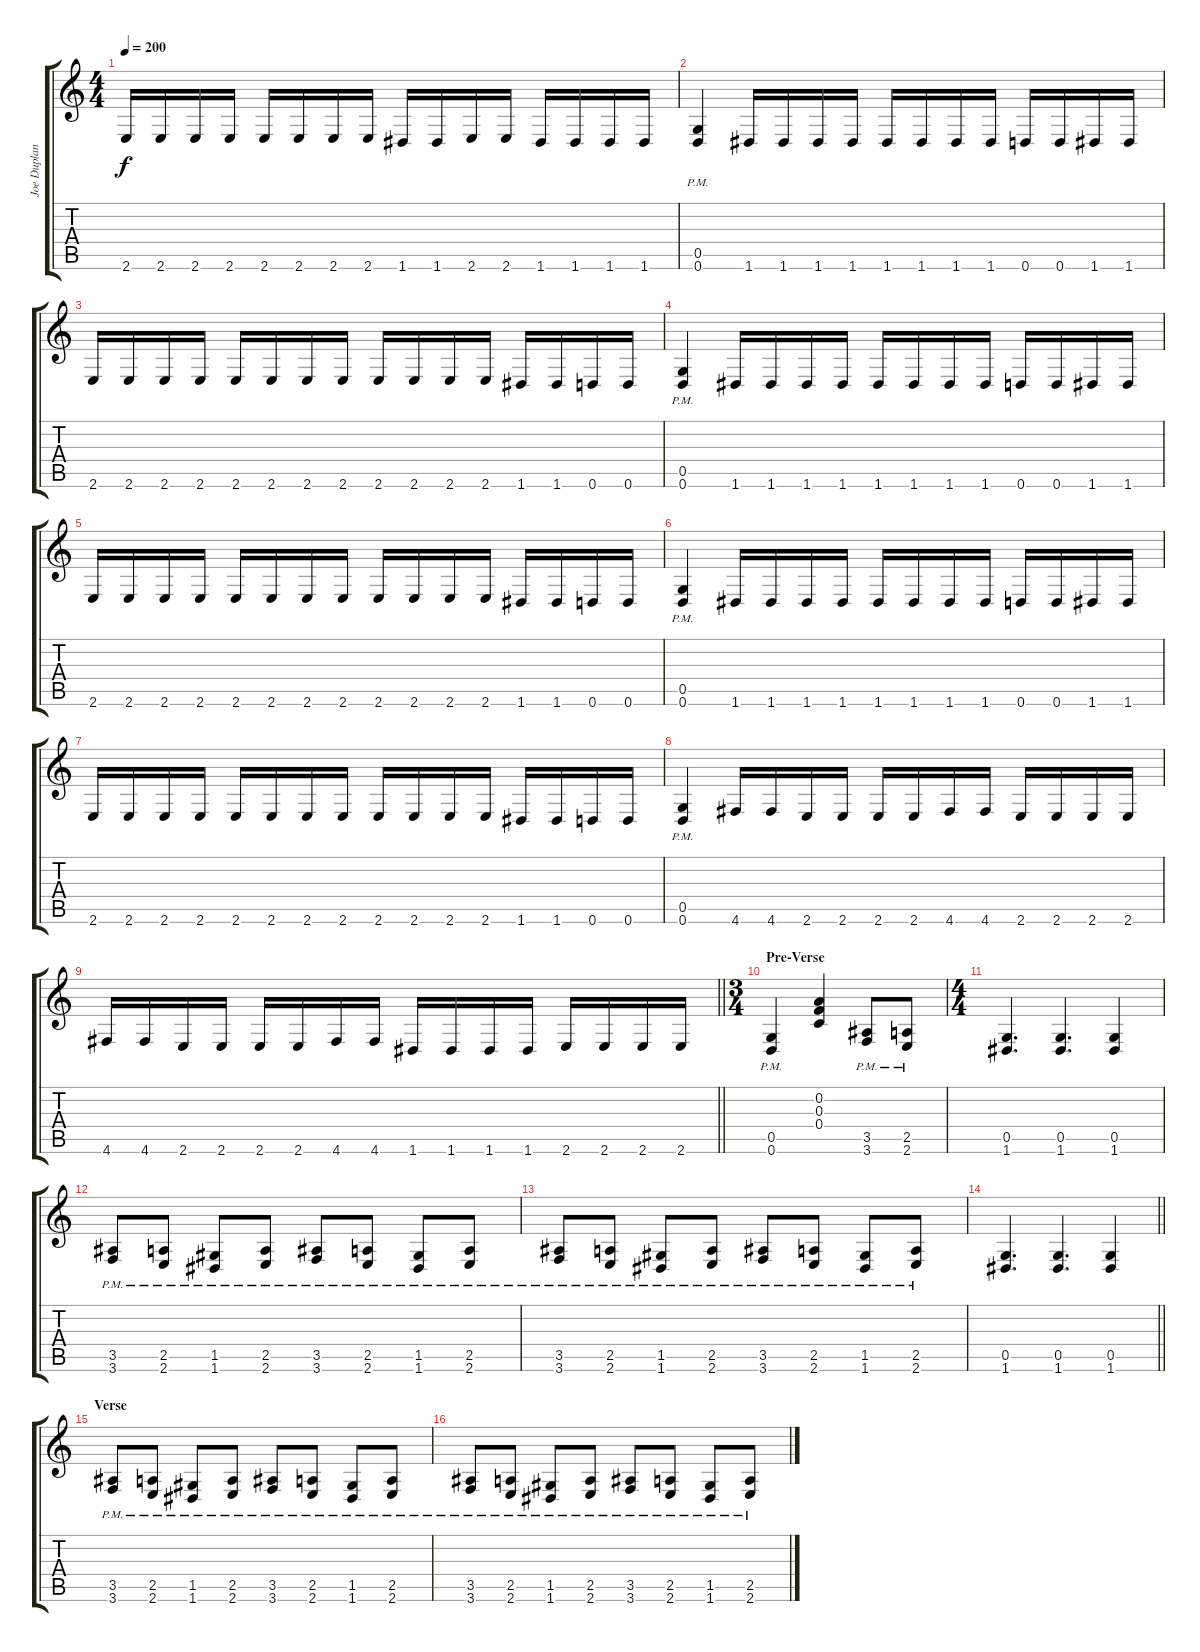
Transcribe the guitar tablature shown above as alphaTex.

\track ("Joe Duplantier" "Joe Duplan") {instrument overdrivenguitar}
\staff {score tabs}
\tuning (D4 A3 F3 C3 G2 D2) {hide}
\ts (4 4)
\tempo 200
\clef g2
\ks c
2.6.16{dy f} 2.6.16 2.6.16 2.6.16 2.6.16 2.6.16 2.6.16 2.6.16 1.6.16 1.6.16 2.6.16 2.6.16 1.6.16 1.6.16 1.6.16 1.6.16 |
(0.5{pm} 0.6{pm}).4 1.6.16 1.6.16 1.6.16 1.6.16 1.6.16 1.6.16 1.6.16 1.6.16 0.6.16 0.6.16 1.6.16 1.6.16 |
2.6.16 2.6.16 2.6.16 2.6.16 2.6.16 2.6.16 2.6.16 2.6.16 2.6.16 2.6.16 2.6.16 2.6.16 1.6.16 1.6.16 0.6.16 0.6.16 |
(0.5{pm} 0.6{pm}).4 1.6.16 1.6.16 1.6.16 1.6.16 1.6.16 1.6.16 1.6.16 1.6.16 0.6.16 0.6.16 1.6.16 1.6.16 |
2.6.16 2.6.16 2.6.16 2.6.16 2.6.16 2.6.16 2.6.16 2.6.16 2.6.16 2.6.16 2.6.16 2.6.16 1.6.16 1.6.16 0.6.16 0.6.16 |
(0.5{pm} 0.6{pm}).4 1.6.16 1.6.16 1.6.16 1.6.16 1.6.16 1.6.16 1.6.16 1.6.16 0.6.16 0.6.16 1.6.16 1.6.16 |
2.6.16 2.6.16 2.6.16 2.6.16 2.6.16 2.6.16 2.6.16 2.6.16 2.6.16 2.6.16 2.6.16 2.6.16 1.6.16 1.6.16 0.6.16 0.6.16 |
(0.5{pm} 0.6{pm}).4 4.6.16 4.6.16 2.6.16 2.6.16 2.6.16 2.6.16 4.6.16 4.6.16 2.6.16 2.6.16 2.6.16 2.6.16 |
\barLineRight lightlight
4.6.16 4.6.16 2.6.16 2.6.16 2.6.16 2.6.16 4.6.16 4.6.16 1.6.16 1.6.16 1.6.16 1.6.16 2.6.16 2.6.16 2.6.16 2.6.16 |
\ts (3 4)
\section ("" "Pre-Verse")
(0.5{pm} 0.6{pm}).4 (0.2 0.3 0.4).4 (3.5{pm} 3.6{pm}).8 (2.5{pm} 2.6{pm}).8 |
\ts (4 4)
(0.5 1.6).4{d} (0.5 1.6).4{d} (0.5 1.6).4 |
(3.5{pm} 3.6{pm}).8 (2.5{pm} 2.6{pm}).8 (1.5{pm} 1.6{pm}).8 (2.5{pm} 2.6{pm}).8 (3.5{pm} 3.6{pm}).8 (2.5{pm} 2.6{pm}).8 (1.5{pm} 1.6{pm}).8 (2.5{pm} 2.6{pm}).8 |
(3.5{pm} 3.6{pm}).8 (2.5{pm} 2.6{pm}).8 (1.5{pm} 1.6{pm}).8 (2.5{pm} 2.6{pm}).8 (3.5{pm} 3.6{pm}).8 (2.5{pm} 2.6{pm}).8 (1.5{pm} 1.6{pm}).8 (2.5{pm} 2.6{pm}).8 |
\barLineRight lightlight
(0.5 1.6).4{d} (0.5 1.6).4{d} (0.5 1.6).4 |
\section ("" "Verse")
(3.5{pm} 3.6{pm}).8 (2.5{pm} 2.6{pm}).8 (1.5{pm} 1.6{pm}).8 (2.5{pm} 2.6{pm}).8 (3.5{pm} 3.6{pm}).8 (2.5{pm} 2.6{pm}).8 (1.5{pm} 1.6{pm}).8 (2.5{pm} 2.6{pm}).8 |
(3.5{pm} 3.6{pm}).8 (2.5{pm} 2.6{pm}).8 (1.5{pm} 1.6{pm}).8 (2.5{pm} 2.6{pm}).8 (3.5{pm} 3.6{pm}).8 (2.5{pm} 2.6{pm}).8 (1.5{pm} 1.6{pm}).8 (2.5{pm} 2.6{pm}).8
